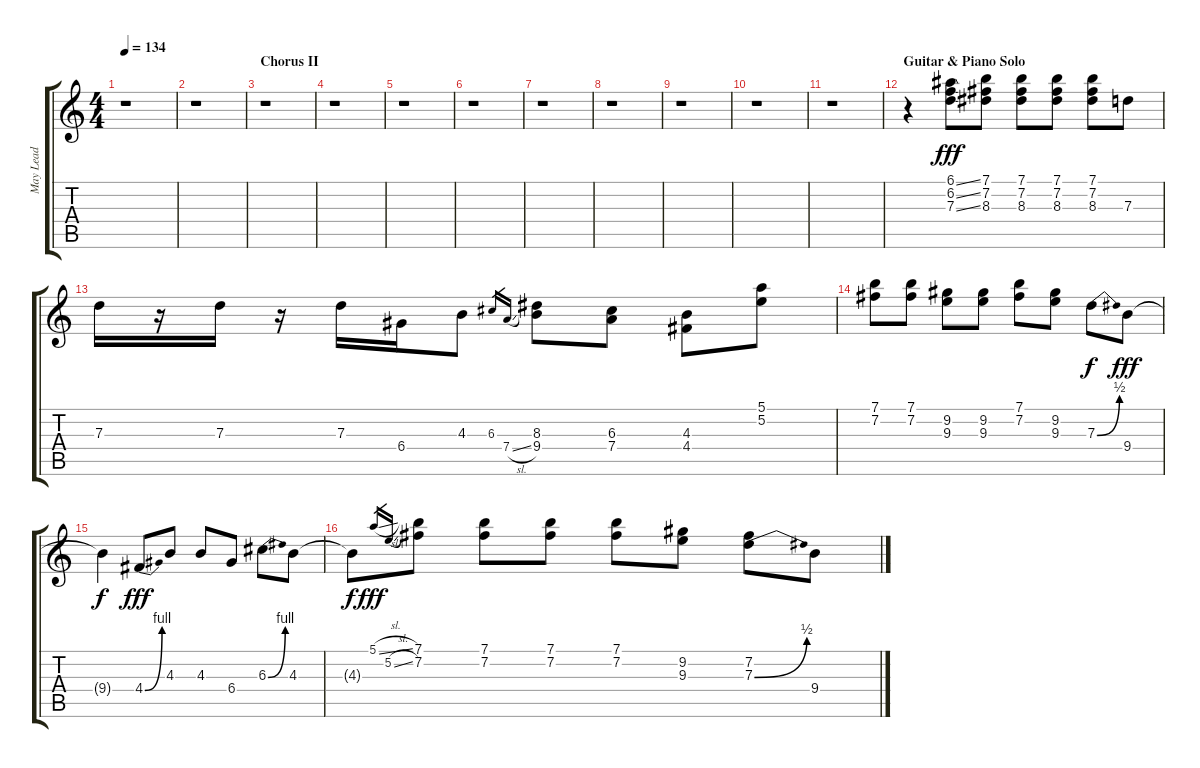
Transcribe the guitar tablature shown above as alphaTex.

\track ("May Lead" "May Lead") {instrument overdrivenguitar}
\staff {score tabs}
\tuning (E4 B3 G3 D3 A2 E2) {hide}
\ts (4 4)
\tempo 134
\clef g2
\ks c
r.1{dy f} |
r.1 |
\section ("" "Chorus II")
r.1 |
r.1 |
r.1 |
r.1 |
r.1 |
r.1 |
r.1 |
r.1 |
r.1 |
\section ("" "Guitar & Piano Solo")
r.4 (6.1{ss} 6.2{ss} 7.3{ss}).8{dy fff} (7.1 7.2 8.3).8 (7.1 7.2 8.3).8 (7.1 7.2 8.3).8 (7.1 7.2 8.3).8 7.3.8 |
7.3.16 r.16 7.3.16 r.16 7.3.16 6.4.16 4.3.8 6.3.16{gr} 7.4{sl}.16{gr} (8.3 9.4).8 (6.3 7.4).8 (4.3 4.4).8 (5.1 5.2).8 |
(7.1 7.2).8 (7.1 7.2).8 (9.2 9.3).8 (9.2 9.3).8 (7.1 7.2).8 (9.2 9.3).8 7.3{be (bend 0 0 60 2)}.8{dy f} 9.4.8{dy fff} |
9.4{t}.4{dy f} 4.4{be (bend 0 0 60 4)}.8{dy fff} 4.3.8 4.3.8 6.4.8 6.3{be (bend 0 0 60 4)}.8 4.3.8 |
4.3{t}.8{dy f} 5.1{sl}.16{gr dy fff} 5.2{sl}.16{gr} (7.1 7.2).8 (7.1 7.2).8 (7.1 7.2).8 (7.1 7.2).8 (9.2 9.3).8 (7.2 7.3{be (bend 0 0 60 2)}).8 9.4.8
